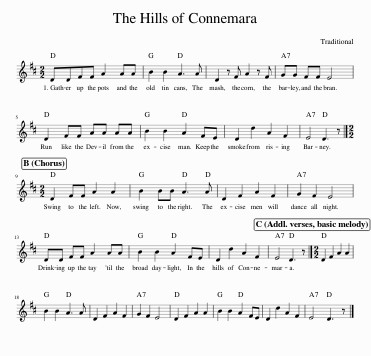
X:1
L:1/8
M:2/2
I:linebreak $
K:D
V:1 treble
V:1
 DDFF A2 AA | B2 B2 A3 A | D2 z F A2 z F | GG FF E4 |$ D2 FF AA AA | %5
 B2 B2 A2 FE | D2 d2 A2 F2 | E4 D3 z |]$[M:2/2] D2 FF A2 A2 | B2 BB A3 A | %10
 D2 F2 A2 F2 | G2 F2 E4 |$ DD FF A2 AA | B2 B2 A2 FE | D2 d2 A2 F2 | %15
 E4 D3 z |][M:2/2] D2 F2 A2 A2 |$ B2 B2 A3 A | D2 F2 A2 F2 | G2 F2 E4 | %20
 D2 F2 A2 A2 | B2 B2 A2 FE | D2 d2 A2 F2 | E4 D3 z |] %24
